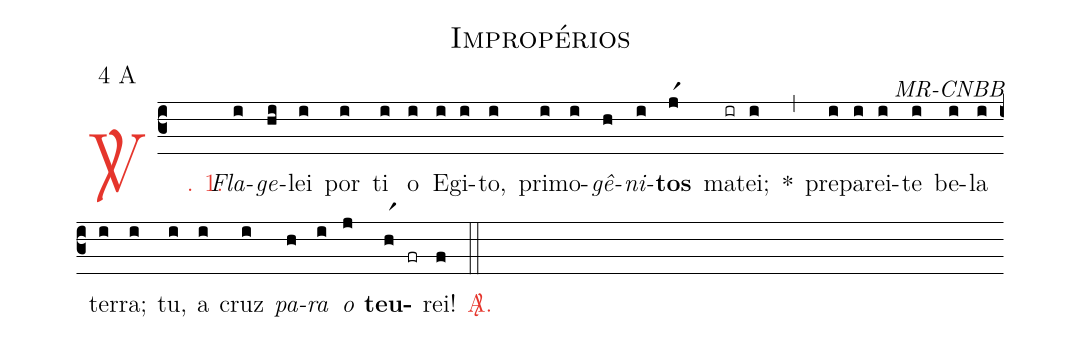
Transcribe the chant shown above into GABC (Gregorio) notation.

name: Impropérios;
mode: 4;
mode-differentia: A;
commentary: MR-CNBB;
%%
(c3)

<c><sp>V/</sp>. 1.</c>() <i>Fla</i>(i)<i>ge</i>(hi)lei(i) por(i) ti(i) o(i) E(i)gi(i)to,(i) pri(i)mo(i)<i>gê</i>(h)<i>ni</i>(i)<b>tos</b>(jr1) ma(ir)tei;(i) *(,) pre(i)pa(i)rei-(i)te(i) be(i)la(i) ter(i)ra;(i) tu,(i) a(i) cruz(i) <i>pa</i>(h)<i>ra</i>(i) <i>o</i>(j) <b>teu</b>(hr1)(fr) rei!(f)

<c><sp>A/</sp>.</c>(::)
